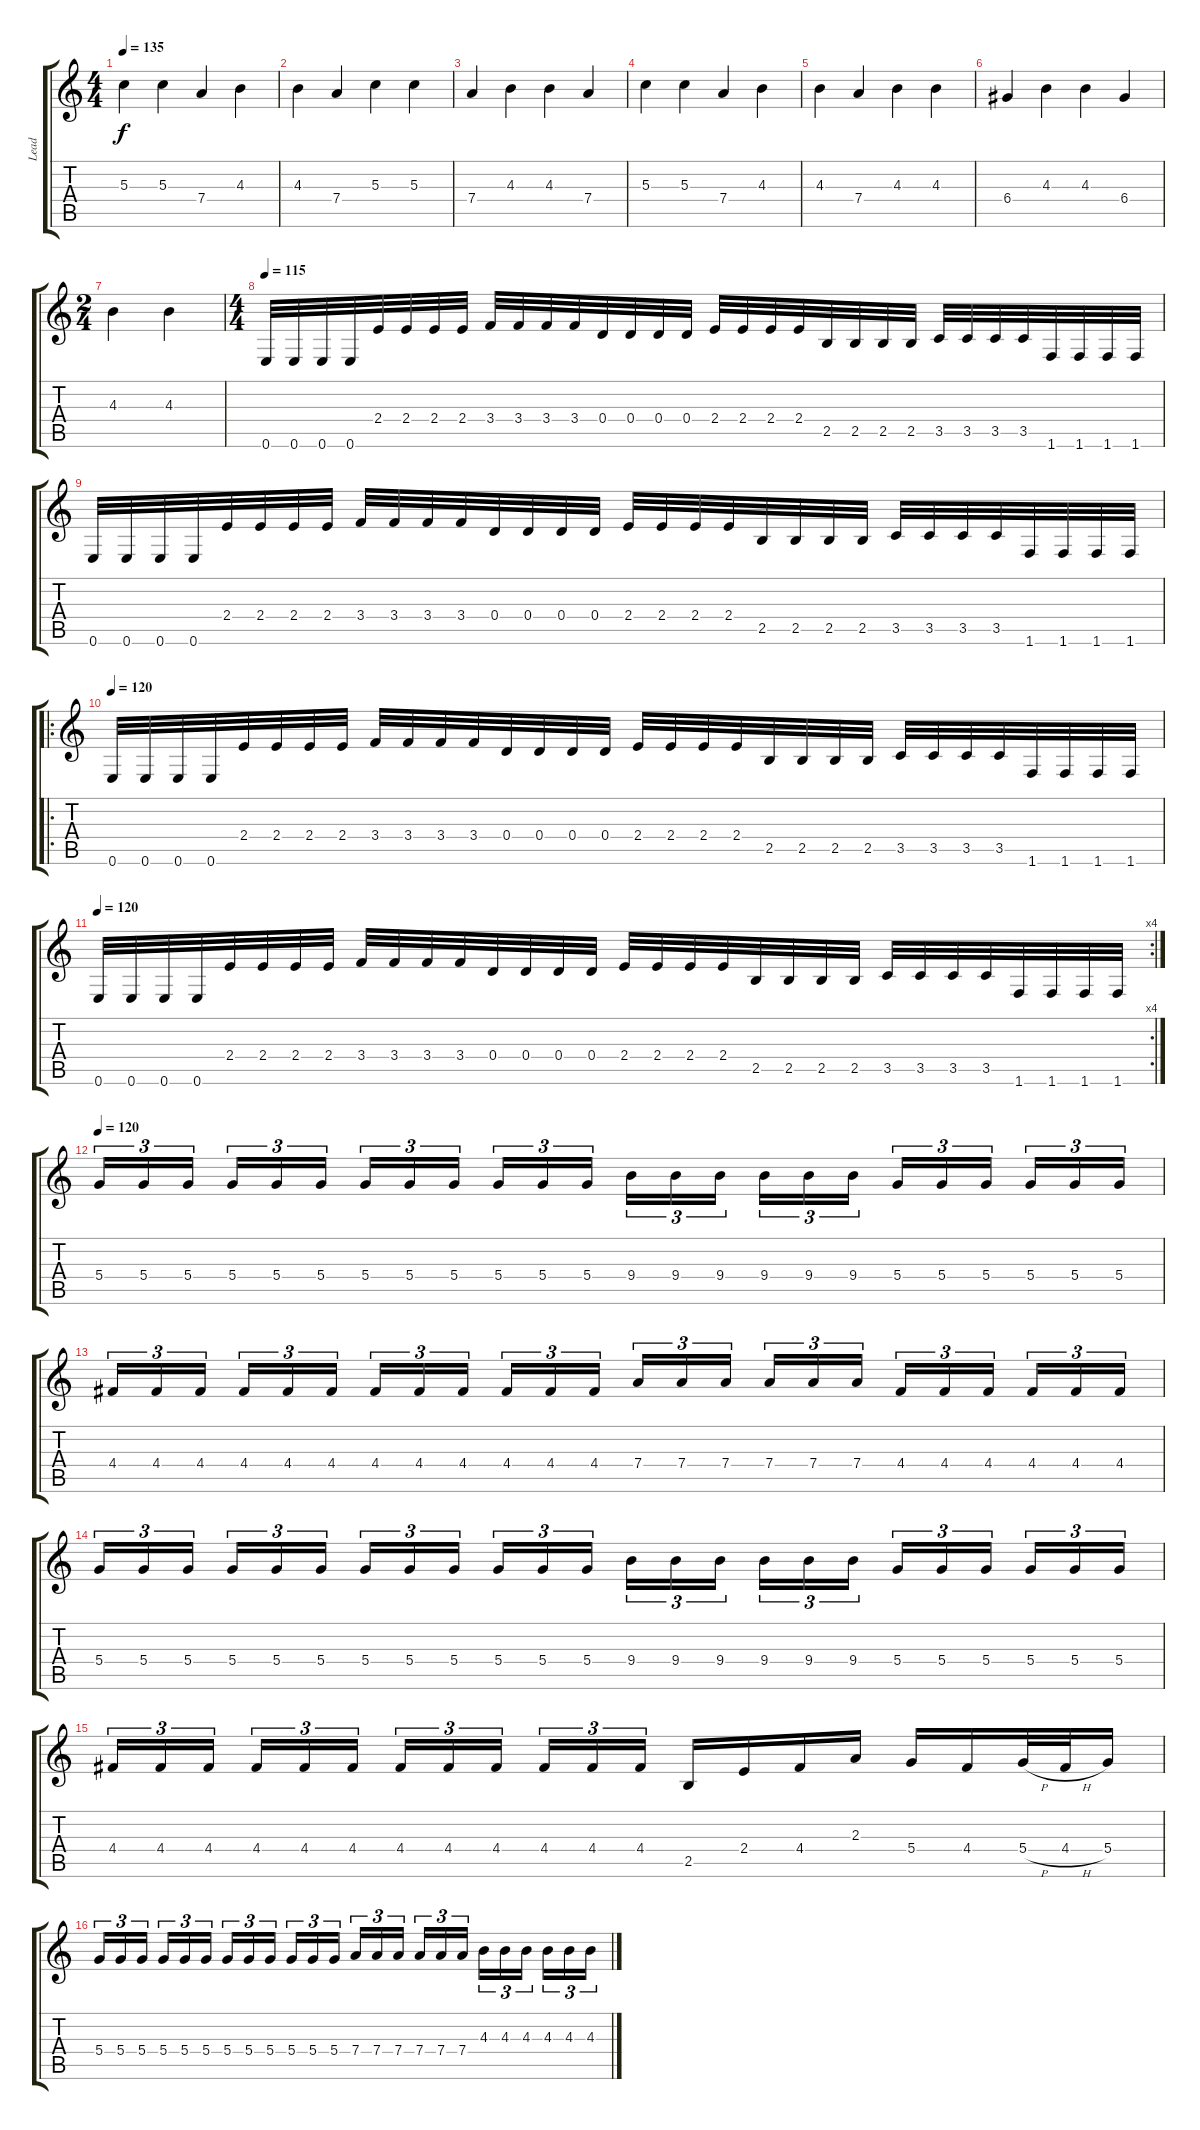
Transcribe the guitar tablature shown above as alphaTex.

\track ("Lead" "Lead") {instrument distortionguitar}
\staff {score tabs}
\tuning (E4 B3 G3 D3 A2 E2) {hide}
\ts (4 4)
\tempo 135
\clef g2
\ks c
5.3.4{dy f} 5.3.4 7.4.4 4.3.4 |
4.3.4 7.4.4 5.3.4 5.3.4 |
7.4.4 4.3.4 4.3.4 7.4.4 |
5.3.4 5.3.4 7.4.4 4.3.4 |
4.3.4 7.4.4 4.3.4 4.3.4 |
6.4.4 4.3.4 4.3.4 6.4.4 |
\ts (2 4)
4.3.4 4.3.4 |
\ts (4 4)
\tempo 115
0.6.32 0.6.32 0.6.32 0.6.32 2.4.32 2.4.32 2.4.32 2.4.32 3.4.32 3.4.32 3.4.32 3.4.32 0.4.32 0.4.32 0.4.32 0.4.32 2.4.32 2.4.32 2.4.32 2.4.32 2.5.32 2.5.32 2.5.32 2.5.32 3.5.32 3.5.32 3.5.32 3.5.32 1.6.32 1.6.32 1.6.32 1.6.32 |
0.6.32 0.6.32 0.6.32 0.6.32 2.4.32 2.4.32 2.4.32 2.4.32 3.4.32 3.4.32 3.4.32 3.4.32 0.4.32 0.4.32 0.4.32 0.4.32 2.4.32 2.4.32 2.4.32 2.4.32 2.5.32 2.5.32 2.5.32 2.5.32 3.5.32 3.5.32 3.5.32 3.5.32 1.6.32 1.6.32 1.6.32 1.6.32 |
\ro
\tempo 120
0.6.32 0.6.32 0.6.32 0.6.32 2.4.32 2.4.32 2.4.32 2.4.32 3.4.32 3.4.32 3.4.32 3.4.32 0.4.32 0.4.32 0.4.32 0.4.32 2.4.32 2.4.32 2.4.32 2.4.32 2.5.32 2.5.32 2.5.32 2.5.32 3.5.32 3.5.32 3.5.32 3.5.32 1.6.32 1.6.32 1.6.32 1.6.32 |
\rc 4
\tempo 120
0.6.32 0.6.32 0.6.32 0.6.32 2.4.32 2.4.32 2.4.32 2.4.32 3.4.32 3.4.32 3.4.32 3.4.32 0.4.32 0.4.32 0.4.32 0.4.32 2.4.32 2.4.32 2.4.32 2.4.32 2.5.32 2.5.32 2.5.32 2.5.32 3.5.32 3.5.32 3.5.32 3.5.32 1.6.32 1.6.32 1.6.32 1.6.32 |
\tempo 120
5.4.16{tu (3 2)} 5.4.16{tu (3 2)} 5.4.16{tu (3 2)} 5.4.16{tu (3 2)} 5.4.16{tu (3 2)} 5.4.16{tu (3 2)} 5.4.16{tu (3 2)} 5.4.16{tu (3 2)} 5.4.16{tu (3 2)} 5.4.16{tu (3 2)} 5.4.16{tu (3 2)} 5.4.16{tu (3 2)} 9.4.16{tu (3 2)} 9.4.16{tu (3 2)} 9.4.16{tu (3 2)} 9.4.16{tu (3 2)} 9.4.16{tu (3 2)} 9.4.16{tu (3 2)} 5.4.16{tu (3 2)} 5.4.16{tu (3 2)} 5.4.16{tu (3 2)} 5.4.16{tu (3 2)} 5.4.16{tu (3 2)} 5.4.16{tu (3 2)} |
4.4.16{tu (3 2)} 4.4.16{tu (3 2)} 4.4.16{tu (3 2)} 4.4.16{tu (3 2)} 4.4.16{tu (3 2)} 4.4.16{tu (3 2)} 4.4.16{tu (3 2)} 4.4.16{tu (3 2)} 4.4.16{tu (3 2)} 4.4.16{tu (3 2)} 4.4.16{tu (3 2)} 4.4.16{tu (3 2)} 7.4.16{tu (3 2)} 7.4.16{tu (3 2)} 7.4.16{tu (3 2)} 7.4.16{tu (3 2)} 7.4.16{tu (3 2)} 7.4.16{tu (3 2)} 4.4.16{tu (3 2)} 4.4.16{tu (3 2)} 4.4.16{tu (3 2)} 4.4.16{tu (3 2)} 4.4.16{tu (3 2)} 4.4.16{tu (3 2)} |
5.4.16{tu (3 2)} 5.4.16{tu (3 2)} 5.4.16{tu (3 2)} 5.4.16{tu (3 2)} 5.4.16{tu (3 2)} 5.4.16{tu (3 2)} 5.4.16{tu (3 2)} 5.4.16{tu (3 2)} 5.4.16{tu (3 2)} 5.4.16{tu (3 2)} 5.4.16{tu (3 2)} 5.4.16{tu (3 2)} 9.4.16{tu (3 2)} 9.4.16{tu (3 2)} 9.4.16{tu (3 2)} 9.4.16{tu (3 2)} 9.4.16{tu (3 2)} 9.4.16{tu (3 2)} 5.4.16{tu (3 2)} 5.4.16{tu (3 2)} 5.4.16{tu (3 2)} 5.4.16{tu (3 2)} 5.4.16{tu (3 2)} 5.4.16{tu (3 2)} |
4.4.16{tu (3 2)} 4.4.16{tu (3 2)} 4.4.16{tu (3 2)} 4.4.16{tu (3 2)} 4.4.16{tu (3 2)} 4.4.16{tu (3 2)} 4.4.16{tu (3 2)} 4.4.16{tu (3 2)} 4.4.16{tu (3 2)} 4.4.16{tu (3 2)} 4.4.16{tu (3 2)} 4.4.16{tu (3 2)} 2.5.16 2.4.16 4.4.16 2.3.16 5.4.16 4.4.16 5.4{h}.32 4.4{h}.32 5.4.16 |
5.4.16{tu (3 2)} 5.4.16{tu (3 2)} 5.4.16{tu (3 2)} 5.4.16{tu (3 2)} 5.4.16{tu (3 2)} 5.4.16{tu (3 2)} 5.4.16{tu (3 2)} 5.4.16{tu (3 2)} 5.4.16{tu (3 2)} 5.4.16{tu (3 2)} 5.4.16{tu (3 2)} 5.4.16{tu (3 2)} 7.4.16{tu (3 2)} 7.4.16{tu (3 2)} 7.4.16{tu (3 2)} 7.4.16{tu (3 2)} 7.4.16{tu (3 2)} 7.4.16{tu (3 2)} 4.3.16{tu (3 2)} 4.3.16{tu (3 2)} 4.3.16{tu (3 2)} 4.3.16{tu (3 2)} 4.3.16{tu (3 2)} 4.3.16{tu (3 2)}
